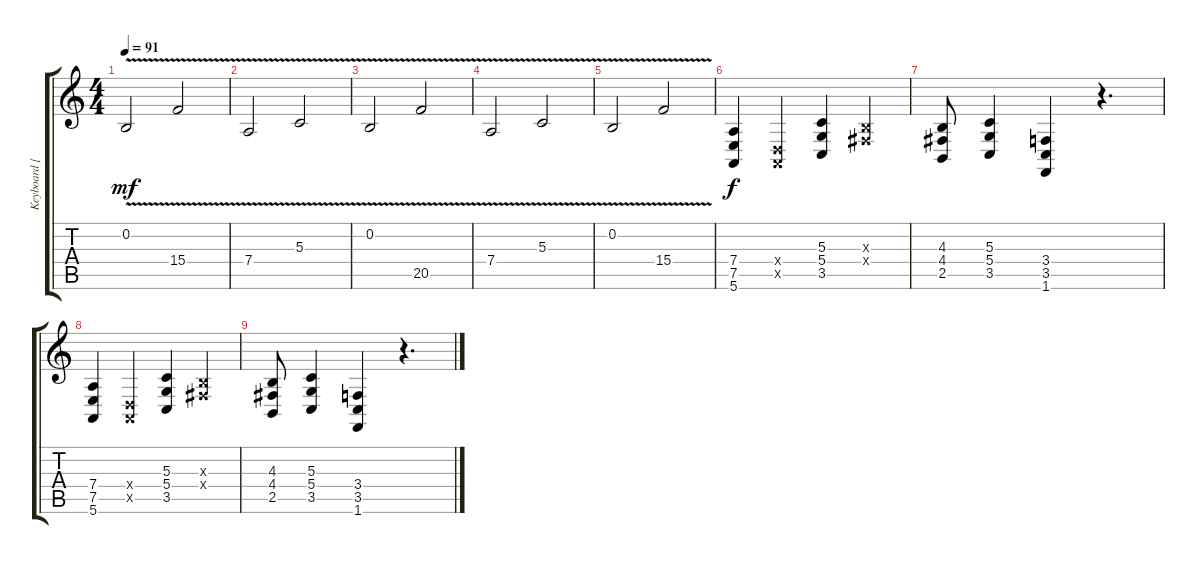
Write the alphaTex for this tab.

\track ("Keyboard [Pogo]" "Keyboard [") {instrument lead1square}
\staff {score tabs}
\tuning (E4 B3 G3 D3 A2 E2) {hide}
\ts (4 4)
\tempo 91
\clef g2
\ks c
0.2{v}.2{dy mf} 15.4{v}.2 |
7.4{v}.2 5.3{v}.2 |
0.2{v}.2 20.5{v}.2 |
7.4{v}.2 5.3{v}.2 |
0.2{v}.2 15.4{v}.2 |
(7.4 7.5 5.6).4{dy f volume 8 instrument overdrivenguitar} (0.4{x} 0.5{x}).4 (5.3 5.4 3.5).4 (4.3{x} 4.4{x}).4 |
(4.3 4.4 2.5).8 (5.3 5.4 3.5).4 (3.4 3.5 1.6).4 r.4{d} |
(7.4 7.5 5.6).4 (0.4{x} 0.5{x}).4 (5.3 5.4 3.5).4 (4.3{x} 4.4{x}).4 |
(4.3 4.4 2.5).8 (5.3 5.4 3.5).4 (3.4 3.5 1.6).4 r.4{d}
